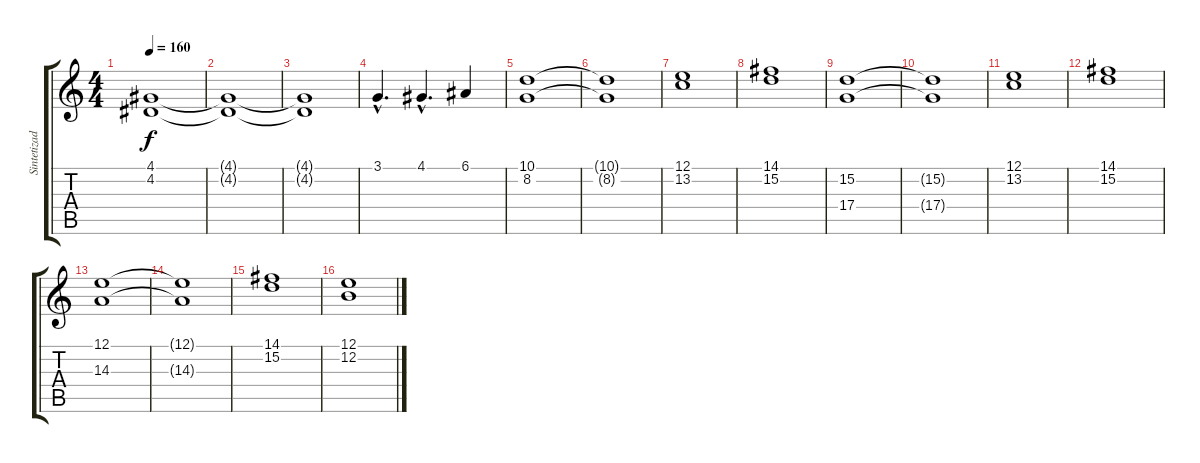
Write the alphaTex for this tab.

\track ("Sintetizador1" "Sintetizad") {instrument stringensemble1}
\staff {score tabs}
\tuning (E4 B3 G3 D3 A2 E2) {hide}
\ts (4 4)
\tempo 160
\clef g2
\ks c
(4.1 4.2).1{dy f} |
(4.1{t} 4.2{t}).1 |
(4.1{t} 4.2{t}).1 |
3.1{hac}.4{d} 4.1{hac}.4{d} 6.1.4 |
(10.1 8.2).1 |
(10.1{t} 8.2{t}).1 |
(12.1 13.2).1 |
(14.1 15.2).1 |
(15.2 17.4).1 |
(15.2{t} 17.4{t}).1 |
(12.1 13.2).1{volume 11} |
(14.1 15.2).1 |
(12.1 14.3).1 |
(12.1{t} 14.3{t}).1 |
(14.1 15.2).1{volume 11} |
(12.1 12.2).1{volume 10}
